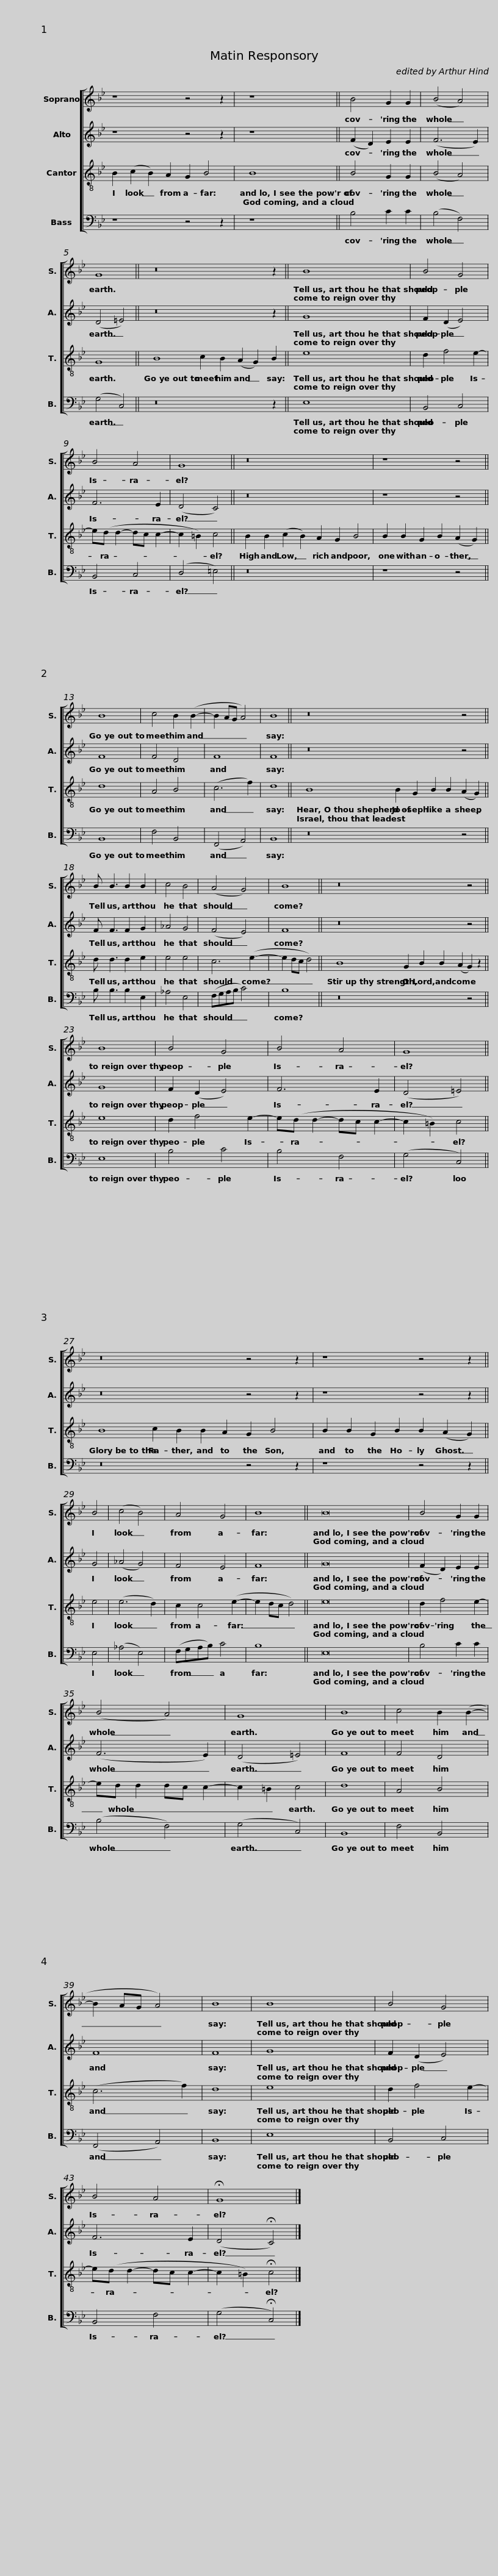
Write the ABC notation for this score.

X:1
%%score [ 1 2 3 4 ]
L:1/8
M:none
I:linebreak $
K:Bb
V:1 treble
V:2 treble
V:3 treble-8
V:4 bass
V:1
 z8 z4 z2 | z8 ||$ B4 G2 G2 | (B4 A4) | G8 ||$ %5
 z16 z2 ||$ B8 | B4 G4 | B4 A4 | G8 ||$ %10
 z16 | z8 z4 ||$ B8 | c4 B2 (B2- | B2 AG A4) | %15
 B8 ||$ z16 z4 ||$ B B3 B2 B2 | c4 B4 | (A4 G4) | %20
 B8 ||$ z16 z4 ||$ B8 | B4 G4 | B4 A4 | %25
 G8 ||$ z16 z4 z2 | z8 z4 z2 ||$ B4 | (c4 B4) | %30
 A4 G4 | B8 ||$ B16 | B4 G2 G2 | (B4 A4) | %35
 G8 |$ B8 | c4 B2 (B2- | B2 AG A4) | B8 |$ %40
 B8 | B4 G4 | B4 A4 | !fermata!G8 |] %44
V:2
 z8 z4 z2 | z8 ||$ (F2 D2) E2 E2 | (F6 E2) | (D4 =E4) ||$ %5
 z16 z2 ||$ G8 | F2 (D2 E4) | F6 E2 | (D4 C4) ||$ %10
 z16 | z8 z4 ||$ F8 | F4 D4 | F8 | %15
 F8 ||$ z16 z4 ||$ F F3 F2 G2 | _A4 G4 | (F4 E4) | %20
 F8 ||$ z16 z4 ||$ G8 | F2 (D2 E4) | F6 E2 | %25
 (D4 =E4) ||$ z16 z4 z2 | z8 z4 z2 ||$ G4 | (_A4 G4) | %30
 F4 E4 | F8 ||$ G16 | (F2 D2) E2 E2 | (F6 E2) | %35
 (D4 =E4) |$ F8 | F4 D4 | F8 | F8 |$ %40
 G8 | F2 (D2 E4) | F6 E2 | (D4 !fermata!C4) |] %44
V:3
 B2 (c2 B2) A2 G2 B4 | B8 ||$ B4 G2 G2 | (B4 A4) | G8 ||$ %5
 B8 c2 B2 (A2 G2) B2 ||$ e8 | d2 f4 e2- | e(d d2- dc c2- | c2 =B2) c4 ||$ %10
 B2 B2 (c2 B2) A2 G2 B4 | B2 B2 G2 B2 (A2 G2) ||$ d8 | A4 B4 | (c6 f2) | %15
 d8 ||$ B8 B2 G2 B2 B2 (A2 G2) ||$ d d3 d2 e2 | e4 e4 | c6 (e2- | %20
 e2 dc d4) ||$ B8 G2 B2 B2 (A2 G2) z2 ||$ e8 | d2 f4 e2- | e(d d2- dc c2- | %25
 c2 =B2) c4 ||$ B8 c2 B2 B2 A2 G2 B4 | B2 B2 G2 B2 B2 (A2 G2) ||$ e4 | (e6 d2) | %30
 c2 c4 (e2- | e2 dc d4) ||$ e16 | d2 f4 e2- | ed d2 dc c2- | %35
 c2 =B2 c4 |$ d8 | A4 B4 | (c6 f2) | d8 |$ %40
 e8 | d2 f4 e2- | e(d d2- dc c2- | c2 =B2) !fermata!c4 |] %44
V:4
 z8 z4 z2 | z8 ||$ B,4 C2 C2 | (B,4 F,4) | (G,4 C,4) ||$ %5
 z16 z2 ||$ E,8 | B,,4 C,4 | B,,4 C,4 | (D,4 =E,4) ||$ %10
 z16 | z8 z4 ||$ B,,8 | F,4 B,,4 | (F,,4 A,,4) | %15
 B,,8 ||$ z16 z4 ||$ B, B,3 B,2 E,2 | _A,4 E,4 | (F,G,A,B, C4) | %20
 B,8 ||$ z16 z4 ||$ E,8 | B,4 C4 | B,4 F,4 | %25
 (G,4 C,4) ||$ z16 z4 z2 | z8 z4 z2 ||$ E,4 | (_A,4 E,4) | %30
 (F,G,A,B,) C4 | B,8 ||$ E,16 | B,4 C2 C2 | (B,4 F,4) | %35
 (G,4 C,4) |$ B,,8 | F,4 B,,4 | (F,,4 A,,4) | B,,8 |$ %40
 E,8 | B,,4 C,4 | B,,4 F,4 | (G,4 !fermata!C,4) |] %44
